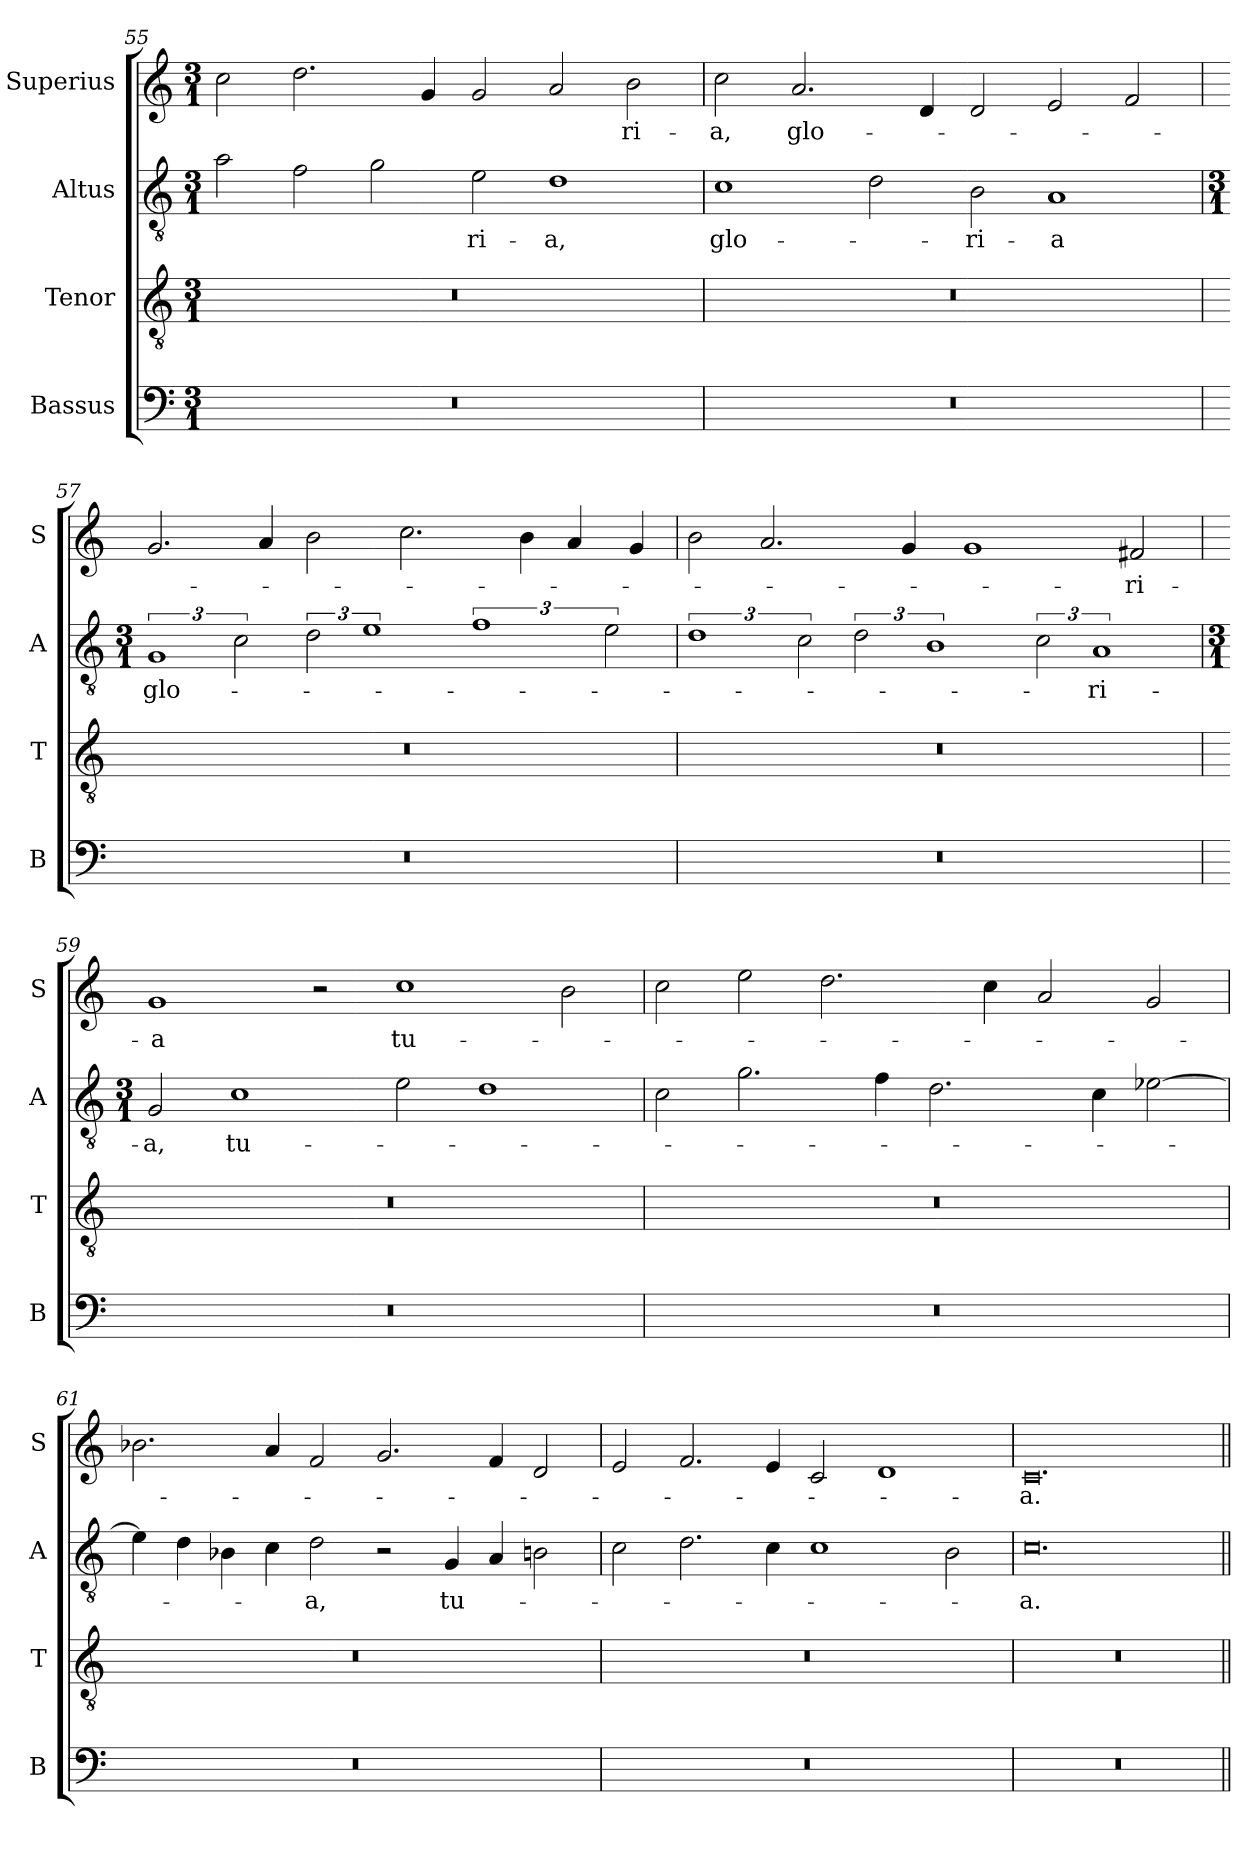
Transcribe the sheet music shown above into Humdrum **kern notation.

**kern	**kern	**kern	**text	**kern	**text
*part4	*part3	*part2	*part2	*part1	*part1
*staff4	*staff3	*staff2	*staff2	*staff1	*staff1
*I"Bassus	*I"Tenor	*I"Altus	*	*I"Superius	*
*I'B	*I'T	*I'A	*	*I'S	*
*clefF4	*clefGv2	*clefGv2	*	*clefG2	*
*k[]	*k[]	*k[]	*	*k[]	*
*M3/1	*M3/1	*M3/1	*	*M3/1	*
=55	=55	=55	=55	=55	=55
0.r	0.r	2a\	.	2cc\	.
.	.	2f\	.	2.dd\	.
.	.	2g\	.	.	.
.	.	.	.	4g/	.
.	.	2e\	-ri-	2g/	.
.	.	1d	-a,	2a/	.
.	.	.	.	2b\	-ri-
=56	=56	=56	=56	=56	=56
0.r	0.r	1c	glo-	2cc\	a,
.	.	.	.	2.a/	glo-
.	.	2d\	.	.	.
.	.	.	.	4d/	.
.	.	2B\	-ri-	2d/	.
.	.	1A	-a	2e/	.
.	.	.	.	2f/	.
=57	=57	=57	=57	=57	=57
*	*	*M3/1	*	*	*
0.r	0.r	3%2G	glo-	2.g/	.
.	.	3c\	.	.	.
.	.	.	.	4a/	.
.	.	3d\	.	2b\	.
.	.	3%2e	.	.	.
.	.	.	.	2.cc\	.
.	.	3%2f	.	.	.
.	.	.	.	4b\	.
.	.	.	.	4a/	.
.	.	3e\	.	.	.
.	.	.	.	4g/	.
=58	=58	=58	=58	=58	=58
0.r	0.r	3%2d	.	2b\	.
.	.	.	.	2.a/	.
.	.	3c\	.	.	.
.	.	3d\	.	.	.
.	.	.	.	4g/	.
.	.	3%2B	.	.	.
.	.	.	.	1g	.
.	.	3c\	.	.	.
.	.	3%2A	-ri-	.	.
.	.	.	.	2f#X/	-ri-
=59	=59	=59	=59	=59	=59
*	*	*M3/1	*	*	*
0.r	0.r	2G/	-a,	1g	-a
.	.	1c	tu-	.	.
.	.	.	.	2r	.
.	.	2e\	.	1cc	tu-
.	.	1d	.	.	.
.	.	.	.	2b\	.
=60	=60	=60	=60	=60	=60
0.r	0.r	2c\	.	2cc\	.
.	.	2.g\	.	2ee\	.
.	.	.	.	2.dd\	.
.	.	4f\	.	.	.
.	.	2.d\	.	.	.
.	.	.	.	4cc\	.
.	.	.	.	2a/	.
.	.	4c\	.	.	.
.	.	[2e-X\	.	2g/	.
=61	=61	=61	=61	=61	=61
0.r	0.r	4e-\]	.	2.b-X\	.
.	.	4d\	.	.	.
.	.	4B-X\	.	.	.
.	.	4c\	.	4a/	.
.	.	2d\	-a,	2f/	.
.	.	2r	.	2.g/	.
.	.	4G/	tu-	.	.
.	.	4A/	.	4f/	.
.	.	2Bn\	.	2d/	.
=62	=62	=62	=62	=62	=62
0.r	0.r	2c\	.	2e/	.
.	.	2.d\	.	2.f/	.
.	.	4c\	.	4e/	.
.	.	1c	.	2c/	.
.	.	.	.	1d	.
.	.	2B\	.	.	.
=63	=63	=63	=63	=63	=63
0.r	0.r	0.c	-a.	0.c	-a.
=||	=||	=||	=||	=||	=||
*-	*-	*-	*-	*-	*-
